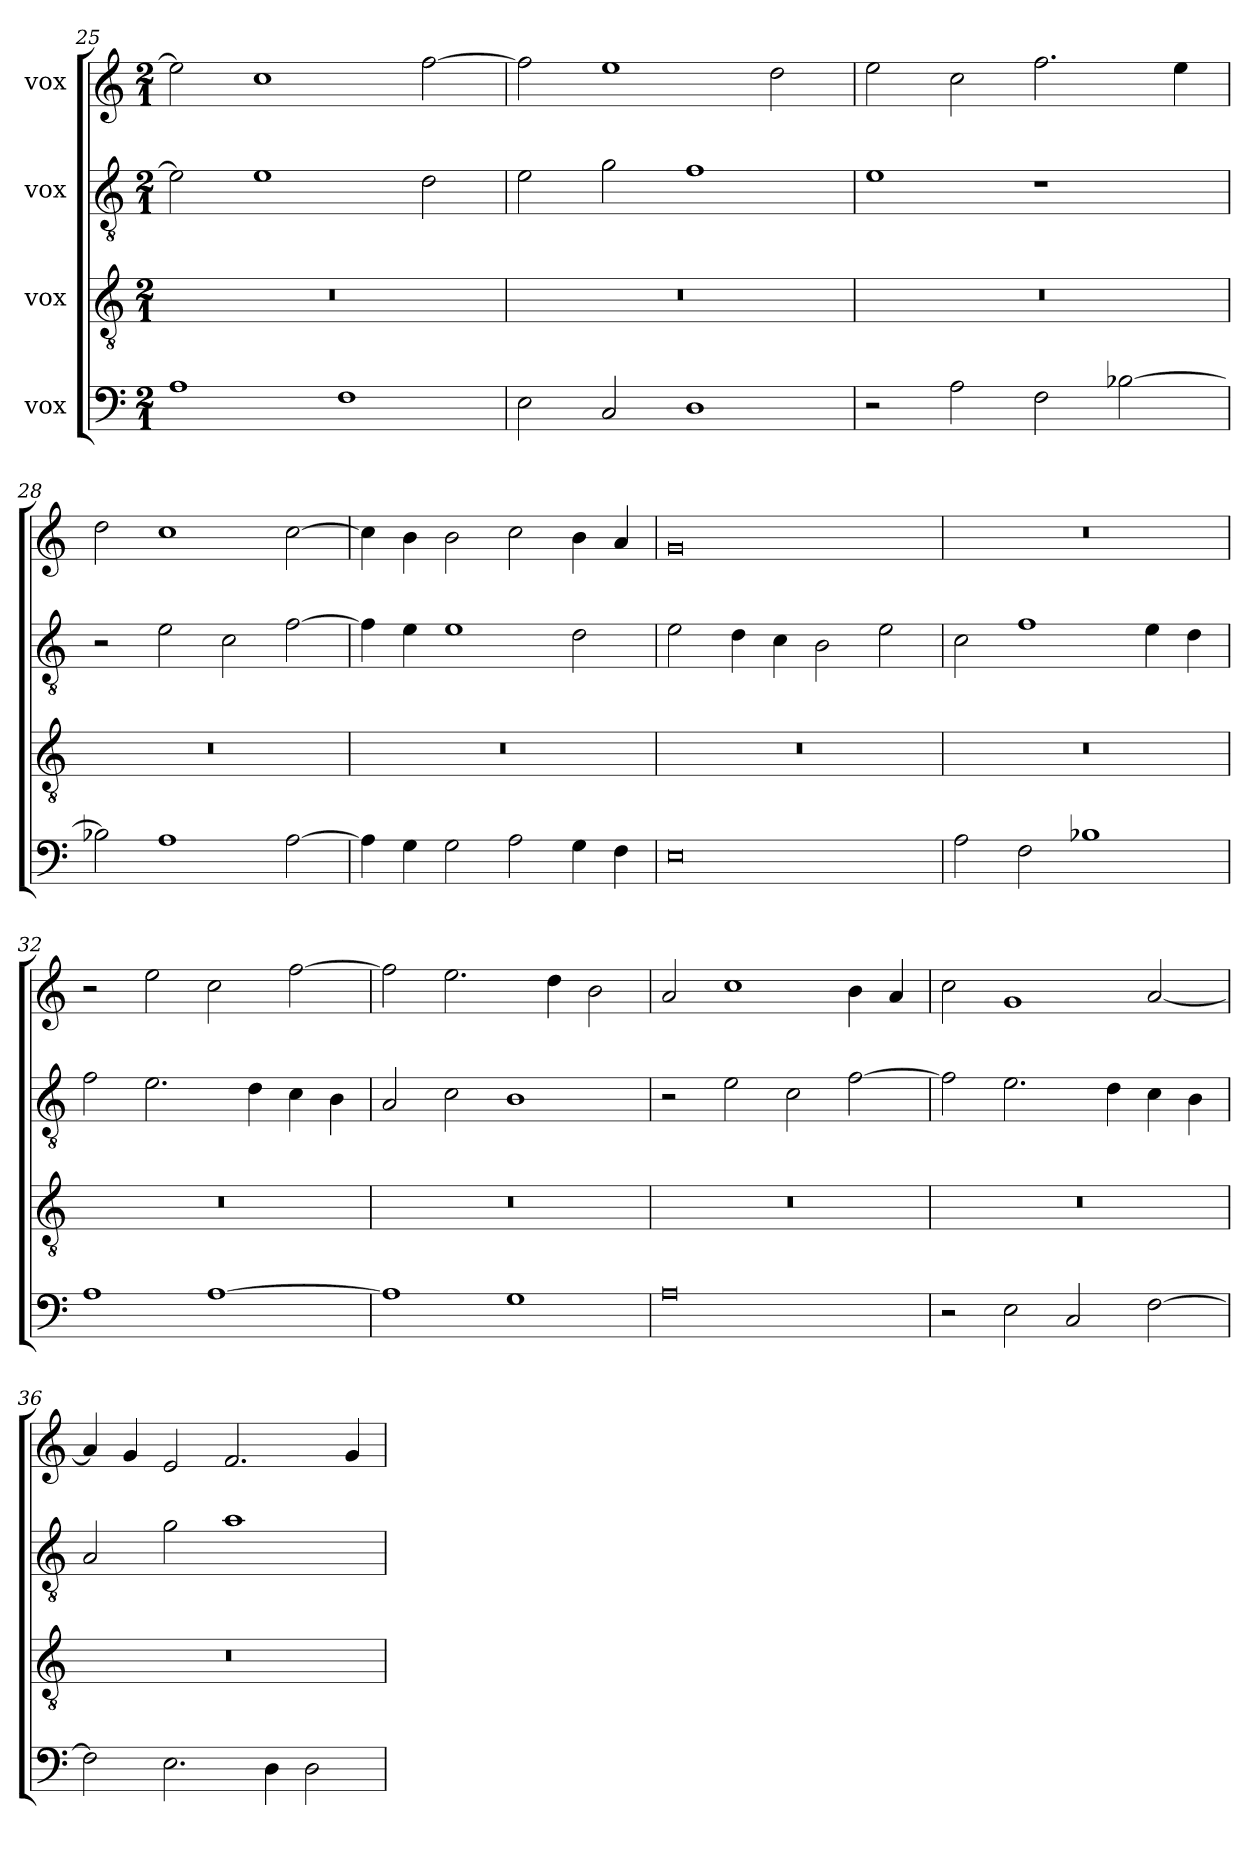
**kern	**kern	**kern	**kern
*part4	*part3	*part2	*part1
*staff4	*staff3	*staff2	*staff1
*I"vox	*I"vox	*I"vox	*I"vox
*clefF4	*clefGv2	*clefGv2	*clefG2
*k[]	*k[]	*k[]	*k[]
*M2/1	*M2/1	*M2/1	*M2/1
=25	=25	=25	=25
1A	0r	2e]	2ee]
.	.	1e	1cc
1F	.	.	.
.	.	2d	[2ff
=26	=26	=26	=26
2E	0r	2e	2ff]
2C	.	2g	1ee
1D	.	1f	.
.	.	.	2dd
=27	=27	=27	=27
2r	0r	1e	2ee
2A	.	.	2cc
2F	.	1r	2.ff
[2B-X	.	.	.
.	.	.	4ee
=28	=28	=28	=28
2B-X]	0r	2r	2dd
1A	.	2e	1cc
.	.	2c	.
[2A	.	[2f	[2cc
=29	=29	=29	=29
4A]	0r	4f]	4cc]
4G	.	4e	4b
2G	.	1e	2b
2A	.	.	2cc
4G	.	2d	4b
4F	.	.	4a
=30	=30	=30	=30
0E	0r	2e	0g
.	.	4d	.
.	.	4c	.
.	.	2B	.
.	.	2e	.
=31	=31	=31	=31
2A	0r	2c	0r
2F	.	1f	.
1B-X	.	.	.
.	.	4e	.
.	.	4d	.
=32	=32	=32	=32
1A	0r	2f	2r
.	.	2.e	2ee
[1A	.	.	2cc
.	.	4d	.
.	.	4c	[2ff
.	.	4B	.
=33	=33	=33	=33
1A]	0r	2A	2ff]
.	.	2c	2.ee
1G	.	1B	.
.	.	.	4dd
.	.	.	2b
=34	=34	=34	=34
0A	0r	2r	2a
.	.	2e	1cc
.	.	2c	.
.	.	[2f	4b
.	.	.	4a
=35	=35	=35	=35
2r	0r	2f]	2cc
2E	.	2.e	1g
2C	.	.	.
.	.	4d	.
[2F	.	4c	[2a
.	.	4B	.
=36	=36	=36	=36
2F]	0r	2A	4a]
.	.	.	4g
2.E	.	2g	2e
.	.	1a	2.f
4D	.	.	.
2D	.	.	.
.	.	.	4g
=	=	=	=
*-	*-	*-	*-
